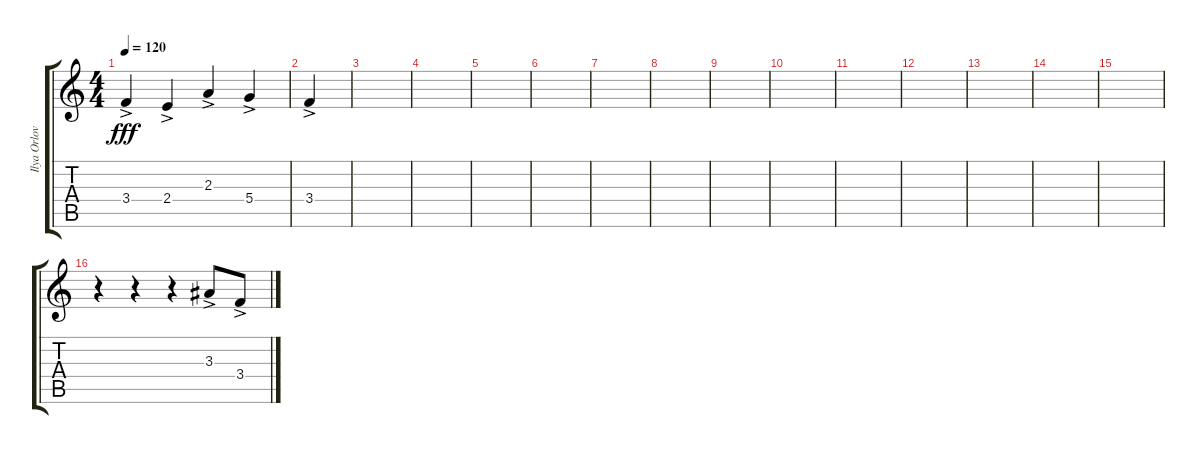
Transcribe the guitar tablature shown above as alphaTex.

\track ("Ilya Orlov (Back Vokal)" "Ilya Orlov") {instrument synthbass2}
\staff {score tabs}
\tuning (E4 B3 G3 D3 A2 E2) {hide}
\ts (4 4)
\tempo 120
\clef g2
\ks c
3.4{ac}.4{dy fff} 2.4{ac}.4 2.3{ac}.4 5.4{ac}.4 |
3.4{ac}.4 |
|
|
|
|
|
|
|
|
|
|
|
|
|
r.4 r.4 r.4 3.3{ac}.8 3.4{ac}.8
